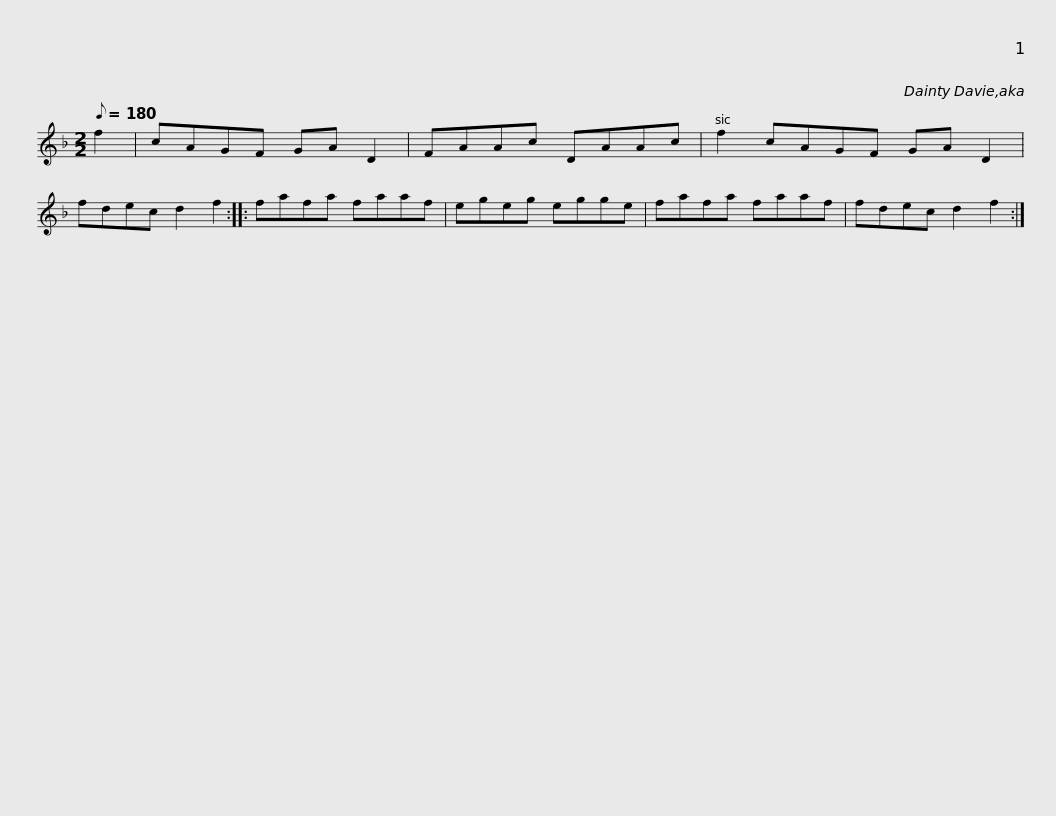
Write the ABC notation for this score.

X:1
L:1/8
Q:1/8=180
M:2/2
I:linebreak $
K:F
V:1 treble
V:1
 f2 | cAGF GA D2 | FAAc DAAc | f2 cAGF GA D2 | fdec d2 f2 ::$ %5
 fafa faaf | egeg egge | fafa faaf | fdec d2 f2 :| %9
